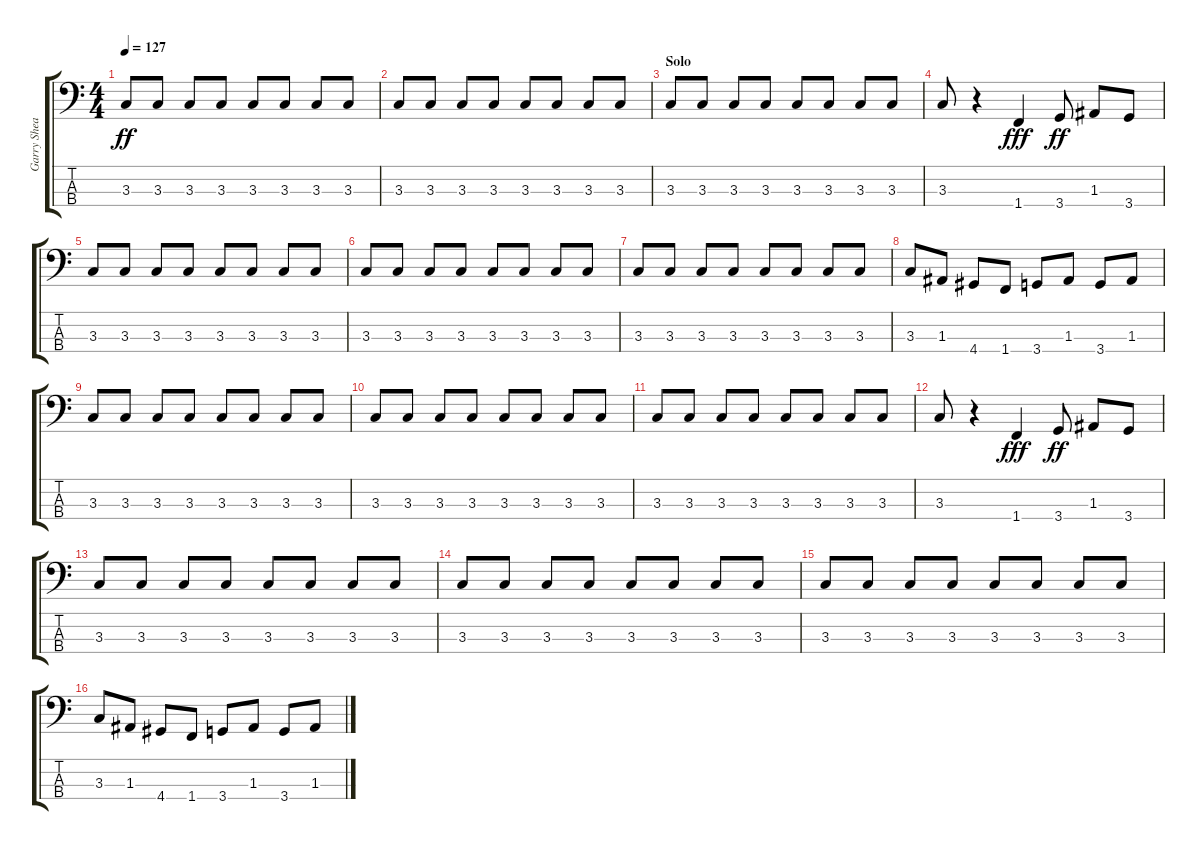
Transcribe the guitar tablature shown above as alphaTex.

\track ("Garry Shea" "Garry Shea") {instrument electricbasspick}
\staff {score tabs}
\tuning (G2 D2 A1 E1) {hide}
\ts (4 4)
\tempo 127
\clef f4
\ks c
3.3.8{dy ff} 3.3.8 3.3.8 3.3.8 3.3.8 3.3.8 3.3.8 3.3.8 |
3.3.8 3.3.8 3.3.8 3.3.8 3.3.8 3.3.8 3.3.8 3.3.8 |
\section ("" "Solo")
3.3.8 3.3.8 3.3.8 3.3.8 3.3.8 3.3.8 3.3.8 3.3.8 |
3.3.8 r.4 1.4.4{dy fff} 3.4.8{dy ff} 1.3.8 3.4.8 |
3.3.8 3.3.8 3.3.8 3.3.8 3.3.8 3.3.8 3.3.8 3.3.8 |
3.3.8 3.3.8 3.3.8 3.3.8 3.3.8 3.3.8 3.3.8 3.3.8 |
3.3.8 3.3.8 3.3.8 3.3.8 3.3.8 3.3.8 3.3.8 3.3.8 |
3.3.8 1.3.8 4.4.8 1.4.8 3.4.8 1.3.8 3.4.8 1.3.8 |
3.3.8 3.3.8 3.3.8 3.3.8 3.3.8 3.3.8 3.3.8 3.3.8 |
3.3.8 3.3.8 3.3.8 3.3.8 3.3.8 3.3.8 3.3.8 3.3.8 |
3.3.8 3.3.8 3.3.8 3.3.8 3.3.8 3.3.8 3.3.8 3.3.8 |
3.3.8 r.4 1.4.4{dy fff} 3.4.8{dy ff} 1.3.8 3.4.8 |
3.3.8 3.3.8 3.3.8 3.3.8 3.3.8 3.3.8 3.3.8 3.3.8 |
3.3.8 3.3.8 3.3.8 3.3.8 3.3.8 3.3.8 3.3.8 3.3.8 |
3.3.8 3.3.8 3.3.8 3.3.8 3.3.8 3.3.8 3.3.8 3.3.8 |
3.3.8 1.3.8 4.4.8 1.4.8 3.4.8 1.3.8 3.4.8 1.3.8
